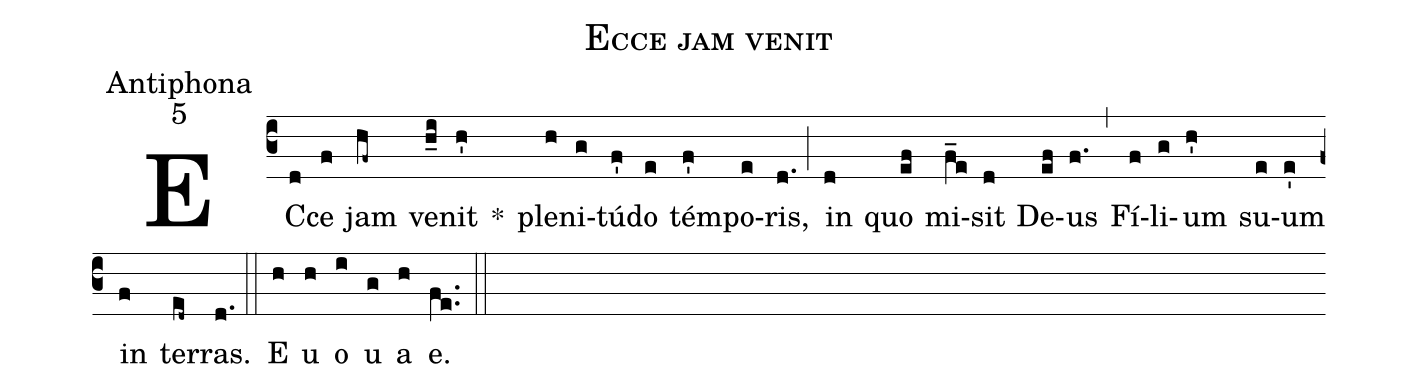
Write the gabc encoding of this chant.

name:Ecce jam venit;
office-part:Antiphona;
mode:5;
%%
(c3) EC(d)ce(f) jam(hf~) ve(h_i)nit(h') *() ple(h)ni(g)tú(f')do(e) tém(f')po(e)ris,(d.) (;) in(d) quo(ef) mi(f_e)sit(d) De(ef)us(f.) (,) Fí(f)li(g)um(h') su(e)um(e') in(f) ter(ed~)ras.(d.) (::) E(h) u(h) o(i) u(g) a(h) e.(fe..) (::)
